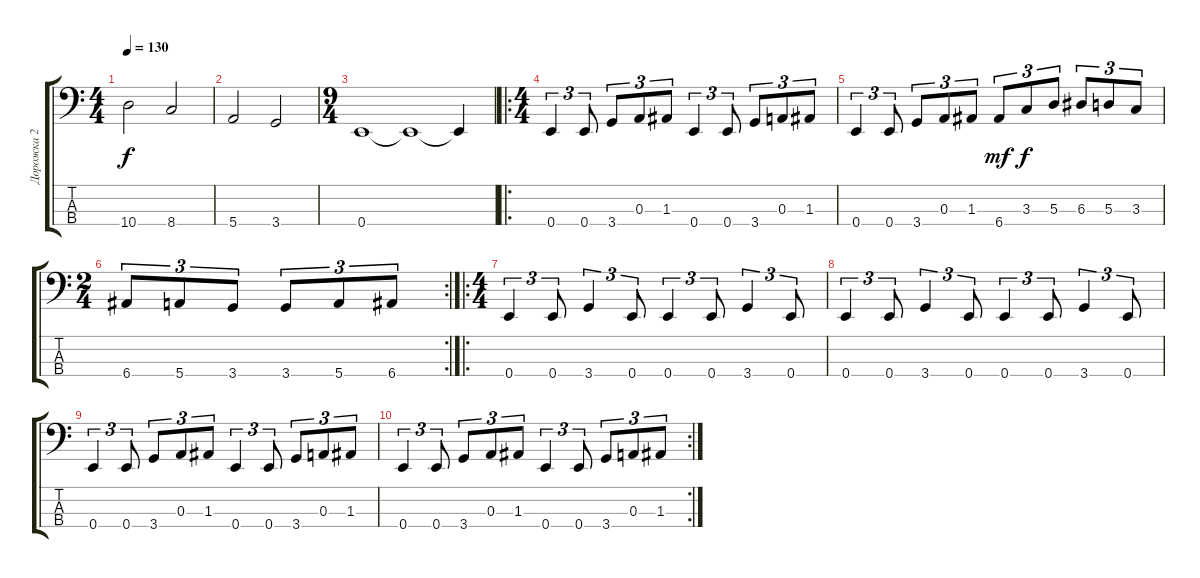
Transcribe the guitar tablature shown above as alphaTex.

\track ("Дорожка 2" "Дорожка 2") {instrument electricbassfinger}
\staff {score tabs}
\tuning (G2 D2 A1 E1) {hide}
\ts (4 4)
\tempo 130
\clef f4
\ks c
10.4.2{dy f instrument electricbassfinger} 8.4.2 |
5.4.2 3.4.2 |
\ts (9 4)
0.4.1 0.4{t}.1 0.4{t}.4 |
\ro
\ts (4 4)
0.4.4{tu (3 2)} 0.4.8{tu (3 2)} 3.4.8{tu (3 2)} 0.3.8{tu (3 2)} 1.3.8{tu (3 2)} 0.4.4{tu (3 2)} 0.4.8{tu (3 2)} 3.4.8{tu (3 2)} 0.3.8{tu (3 2)} 1.3.8{tu (3 2)} |
0.4.4{tu (3 2)} 0.4.8{tu (3 2)} 3.4.8{tu (3 2)} 0.3.8{tu (3 2)} 1.3.8{tu (3 2)} 6.4.8{tu (3 2) dy mf} 3.3.8{tu (3 2) dy f} 5.3.8{tu (3 2)} 6.3.8{tu (3 2)} 5.3.8{tu (3 2)} 3.3.8{tu (3 2)} |
\rc 2
\ts (2 4)
6.4.8{tu (3 2)} 5.4.8{tu (3 2)} 3.4.8{tu (3 2)} 3.4.8{tu (3 2)} 5.4.8{tu (3 2)} 6.4.8{tu (3 2)} |
\ro
\ts (4 4)
0.4.4{tu (3 2)} 0.4.8{tu (3 2)} 3.4.4{tu (3 2)} 0.4.8{tu (3 2)} 0.4.4{tu (3 2)} 0.4.8{tu (3 2)} 3.4.4{tu (3 2)} 0.4.8{tu (3 2)} |
0.4.4{tu (3 2)} 0.4.8{tu (3 2)} 3.4.4{tu (3 2)} 0.4.8{tu (3 2)} 0.4.4{tu (3 2)} 0.4.8{tu (3 2)} 3.4.4{tu (3 2)} 0.4.8{tu (3 2)} |
0.4.4{tu (3 2)} 0.4.8{tu (3 2)} 3.4.8{tu (3 2)} 0.3.8{tu (3 2)} 1.3.8{tu (3 2)} 0.4.4{tu (3 2)} 0.4.8{tu (3 2)} 3.4.8{tu (3 2)} 0.3.8{tu (3 2)} 1.3.8{tu (3 2)} |
\rc 2
0.4.4{tu (3 2)} 0.4.8{tu (3 2)} 3.4.8{tu (3 2)} 0.3.8{tu (3 2)} 1.3.8{tu (3 2)} 0.4.4{tu (3 2)} 0.4.8{tu (3 2)} 3.4.8{tu (3 2)} 0.3.8{tu (3 2)} 1.3.8{tu (3 2)}
